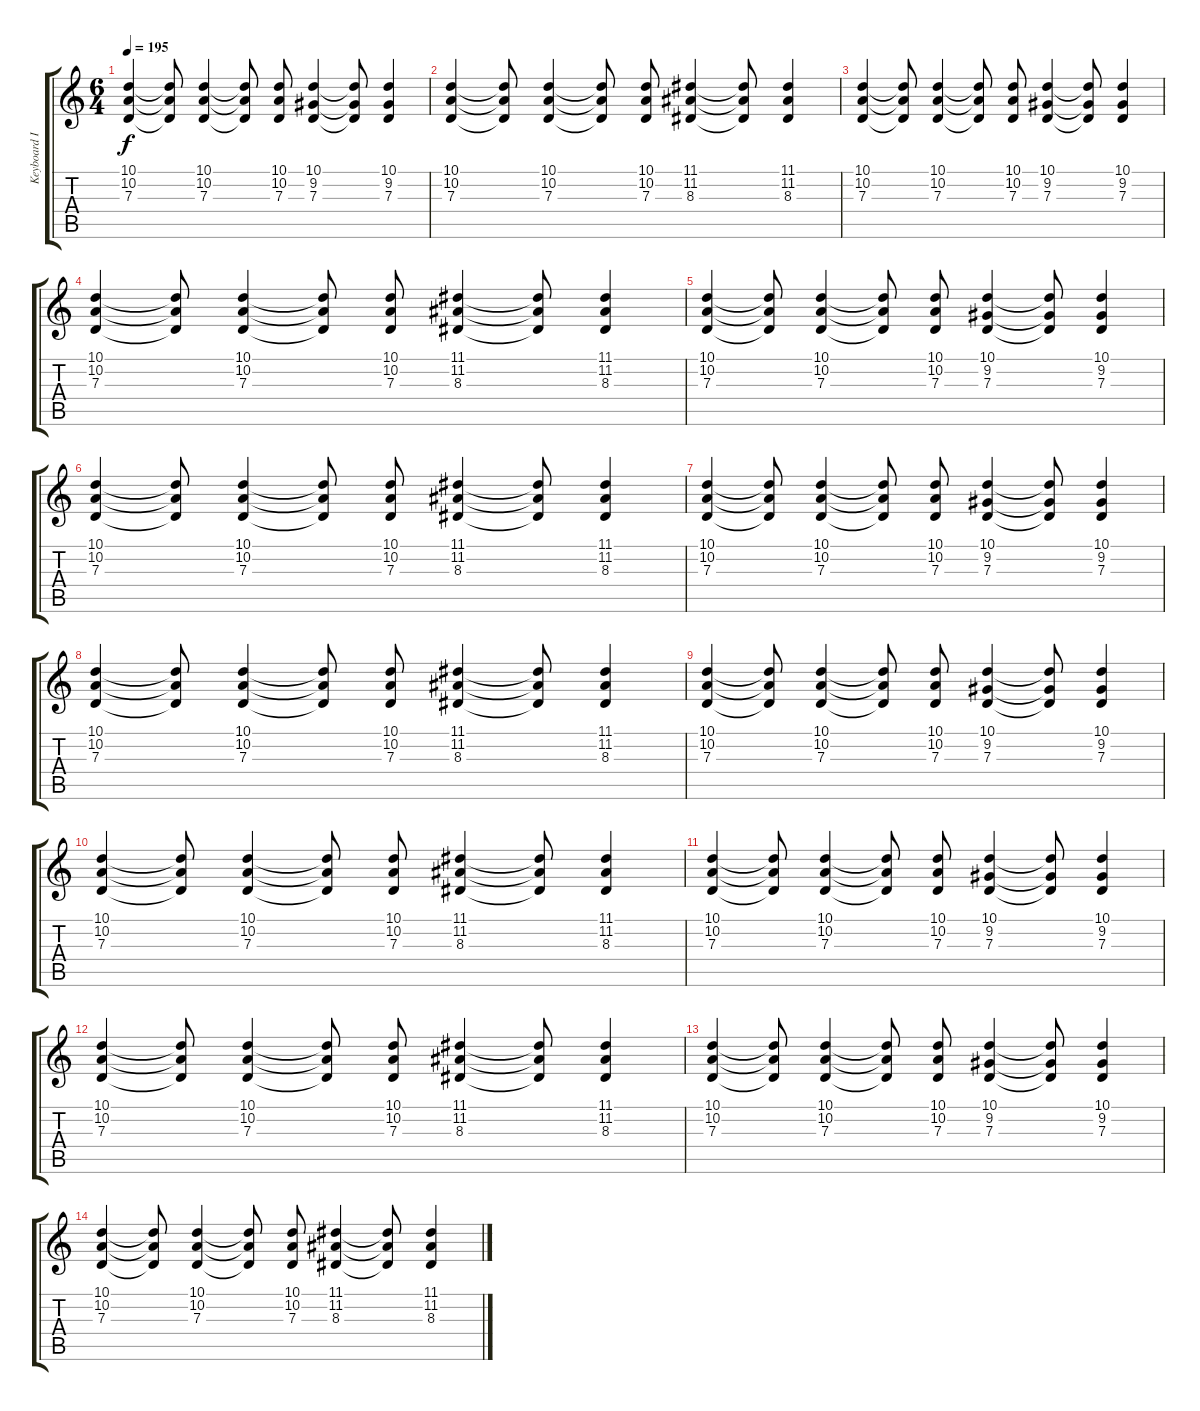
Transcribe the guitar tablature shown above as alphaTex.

\track ("Keyboard I" "Keyboard I") {instrument drawbarorgan}
\staff {score tabs}
\tuning (E4 B3 G3 D3 A2 D2) {hide}
\ts (6 4)
\tempo 195
\clef g2
\ks c
(10.1 10.2 7.3).4{dy f} (10.1{t} 10.2{t} 7.3{t}).8 (10.1 10.2 7.3).4 (10.1{t} 10.2{t} 7.3{t}).8 (10.1 10.2 7.3).8 (10.1 9.2 7.3).4 (10.1{t} 9.2{t} 7.3{t}).8 (10.1 9.2 7.3).4 |
(10.1 10.2 7.3).4 (10.1{t} 10.2{t} 7.3{t}).8 (10.1 10.2 7.3).4 (10.1{t} 10.2{t} 7.3{t}).8 (10.1 10.2 7.3).8 (11.1 11.2 8.3).4 (11.1{t} 11.2{t} 8.3{t}).8 (11.1 11.2 8.3).4 |
(10.1 10.2 7.3).4 (10.1{t} 10.2{t} 7.3{t}).8 (10.1 10.2 7.3).4 (10.1{t} 10.2{t} 7.3{t}).8 (10.1 10.2 7.3).8 (10.1 9.2 7.3).4 (10.1{t} 9.2{t} 7.3{t}).8 (10.1 9.2 7.3).4 |
(10.1 10.2 7.3).4 (10.1{t} 10.2{t} 7.3{t}).8 (10.1 10.2 7.3).4 (10.1{t} 10.2{t} 7.3{t}).8 (10.1 10.2 7.3).8 (11.1 11.2 8.3).4 (11.1{t} 11.2{t} 8.3{t}).8 (11.1 11.2 8.3).4 |
(10.1 10.2 7.3).4 (10.1{t} 10.2{t} 7.3{t}).8 (10.1 10.2 7.3).4 (10.1{t} 10.2{t} 7.3{t}).8 (10.1 10.2 7.3).8 (10.1 9.2 7.3).4 (10.1{t} 9.2{t} 7.3{t}).8 (10.1 9.2 7.3).4 |
(10.1 10.2 7.3).4 (10.1{t} 10.2{t} 7.3{t}).8 (10.1 10.2 7.3).4 (10.1{t} 10.2{t} 7.3{t}).8 (10.1 10.2 7.3).8 (11.1 11.2 8.3).4 (11.1{t} 11.2{t} 8.3{t}).8 (11.1 11.2 8.3).4 |
(10.1 10.2 7.3).4 (10.1{t} 10.2{t} 7.3{t}).8 (10.1 10.2 7.3).4 (10.1{t} 10.2{t} 7.3{t}).8 (10.1 10.2 7.3).8 (10.1 9.2 7.3).4 (10.1{t} 9.2{t} 7.3{t}).8 (10.1 9.2 7.3).4 |
(10.1 10.2 7.3).4 (10.1{t} 10.2{t} 7.3{t}).8 (10.1 10.2 7.3).4 (10.1{t} 10.2{t} 7.3{t}).8 (10.1 10.2 7.3).8 (11.1 11.2 8.3).4 (11.1{t} 11.2{t} 8.3{t}).8 (11.1 11.2 8.3).4 |
(10.1 10.2 7.3).4 (10.1{t} 10.2{t} 7.3{t}).8 (10.1 10.2 7.3).4 (10.1{t} 10.2{t} 7.3{t}).8 (10.1 10.2 7.3).8 (10.1 9.2 7.3).4 (10.1{t} 9.2{t} 7.3{t}).8 (10.1 9.2 7.3).4 |
(10.1 10.2 7.3).4 (10.1{t} 10.2{t} 7.3{t}).8 (10.1 10.2 7.3).4 (10.1{t} 10.2{t} 7.3{t}).8 (10.1 10.2 7.3).8 (11.1 11.2 8.3).4 (11.1{t} 11.2{t} 8.3{t}).8 (11.1 11.2 8.3).4 |
(10.1 10.2 7.3).4 (10.1{t} 10.2{t} 7.3{t}).8 (10.1 10.2 7.3).4 (10.1{t} 10.2{t} 7.3{t}).8 (10.1 10.2 7.3).8 (10.1 9.2 7.3).4 (10.1{t} 9.2{t} 7.3{t}).8 (10.1 9.2 7.3).4 |
(10.1 10.2 7.3).4 (10.1{t} 10.2{t} 7.3{t}).8 (10.1 10.2 7.3).4 (10.1{t} 10.2{t} 7.3{t}).8 (10.1 10.2 7.3).8 (11.1 11.2 8.3).4 (11.1{t} 11.2{t} 8.3{t}).8 (11.1 11.2 8.3).4 |
(10.1 10.2 7.3).4 (10.1{t} 10.2{t} 7.3{t}).8 (10.1 10.2 7.3).4 (10.1{t} 10.2{t} 7.3{t}).8 (10.1 10.2 7.3).8 (10.1 9.2 7.3).4 (10.1{t} 9.2{t} 7.3{t}).8 (10.1 9.2 7.3).4 |
(10.1 10.2 7.3).4 (10.1{t} 10.2{t} 7.3{t}).8 (10.1 10.2 7.3).4 (10.1{t} 10.2{t} 7.3{t}).8 (10.1 10.2 7.3).8 (11.1 11.2 8.3).4 (11.1{t} 11.2{t} 8.3{t}).8 (11.1 11.2 8.3).4
